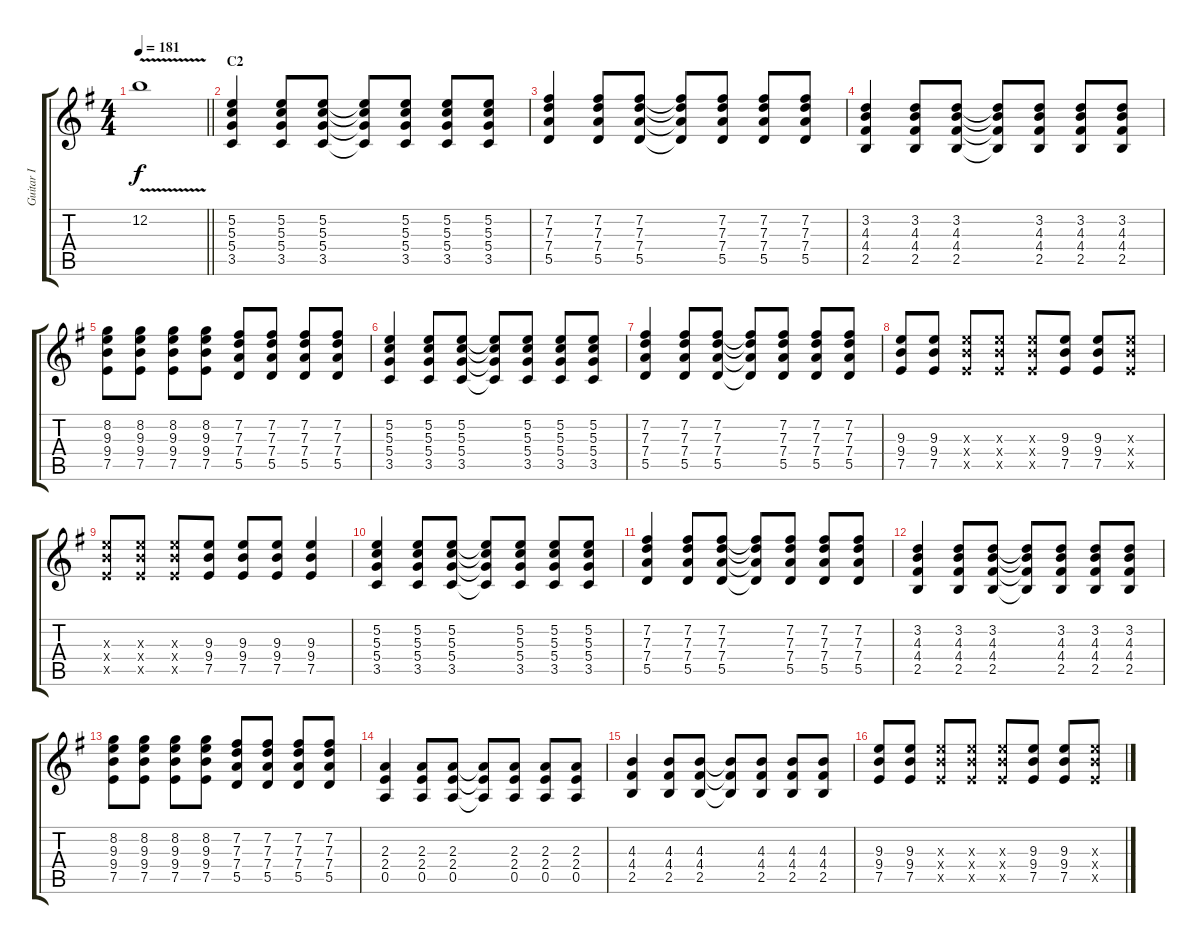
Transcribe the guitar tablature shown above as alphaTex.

\track ("Guitar I" "Guitar I") {instrument distortionguitar}
\staff {score tabs}
\tuning (E4 B3 G3 D3 A2 E2) {hide}
\ts (4 4)
\tempo 181
\clef g2
\barLineRight lightlight
\ks g
12.2{v t}.1{dy f} |
\section ("" "C2")
(5.2 5.3 5.4 3.5).4 (5.2 5.3 5.4 3.5).8 (5.2 5.3 5.4 3.5).8 (5.2{t} 5.3{t} 5.4{t} 3.5{t}).8 (5.2 5.3 5.4 3.5).8 (5.2 5.3 5.4 3.5).8 (5.2 5.3 5.4 3.5).8 |
(7.2 7.3 7.4 5.5).4 (7.2 7.3 7.4 5.5).8 (7.2 7.3 7.4 5.5).8 (7.2{t} 7.3{t} 7.4{t} 5.5{t}).8 (7.2 7.3 7.4 5.5).8 (7.2 7.3 7.4 5.5).8 (7.2 7.3 7.4 5.5).8 |
(3.2 4.3 4.4 2.5).4 (3.2 4.3 4.4 2.5).8 (3.2 4.3 4.4 2.5).8 (3.2{t} 4.3{t} 4.4{t} 2.5{t}).8 (3.2 4.3 4.4 2.5).8 (3.2 4.3 4.4 2.5).8 (3.2 4.3 4.4 2.5).8 |
(8.2 9.3 9.4 7.5).8 (8.2 9.3 9.4 7.5).8 (8.2 9.3 9.4 7.5).8 (8.2 9.3 9.4 7.5).8 (7.2 7.3 7.4 5.5).8 (7.2 7.3 7.4 5.5).8 (7.2 7.3 7.4 5.5).8 (7.2 7.3 7.4 5.5).8 |
(5.2 5.3 5.4 3.5).4 (5.2 5.3 5.4 3.5).8 (5.2 5.3 5.4 3.5).8 (5.2{t} 5.3{t} 5.4{t} 3.5{t}).8 (5.2 5.3 5.4 3.5).8 (5.2 5.3 5.4 3.5).8 (5.2 5.3 5.4 3.5).8 |
(7.2 7.3 7.4 5.5).4 (7.2 7.3 7.4 5.5).8 (7.2 7.3 7.4 5.5).8 (7.2{t} 7.3{t} 7.4{t} 5.5{t}).8 (7.2 7.3 7.4 5.5).8 (7.2 7.3 7.4 5.5).8 (7.2 7.3 7.4 5.5).8 |
(9.3 9.4 7.5).8 (9.3 9.4 7.5).8 (9.3{x} 9.4{x} 7.5{x}).8 (9.3{x} 9.4{x} 7.5{x}).8 (9.3{x} 9.4{x} 7.5{x}).8 (9.3 9.4 7.5).8 (9.3 9.4 7.5).8 (9.3{x} 9.4{x} 7.5{x}).8 |
(9.3{x} 9.4{x} 7.5{x}).8 (9.3{x} 9.4{x} 7.5{x}).8 (9.3{x} 9.4{x} 7.5{x}).8 (9.3 9.4 7.5).8 (9.3 9.4 7.5).8 (9.3 9.4 7.5).8 (9.3 9.4 7.5).4 |
(5.2 5.3 5.4 3.5).4 (5.2 5.3 5.4 3.5).8 (5.2 5.3 5.4 3.5).8 (5.2{t} 5.3{t} 5.4{t} 3.5{t}).8 (5.2 5.3 5.4 3.5).8 (5.2 5.3 5.4 3.5).8 (5.2 5.3 5.4 3.5).8 |
(7.2 7.3 7.4 5.5).4 (7.2 7.3 7.4 5.5).8 (7.2 7.3 7.4 5.5).8 (7.2{t} 7.3{t} 7.4{t} 5.5{t}).8 (7.2 7.3 7.4 5.5).8 (7.2 7.3 7.4 5.5).8 (7.2 7.3 7.4 5.5).8 |
(3.2 4.3 4.4 2.5).4 (3.2 4.3 4.4 2.5).8 (3.2 4.3 4.4 2.5).8 (3.2{t} 4.3{t} 4.4{t} 2.5{t}).8 (3.2 4.3 4.4 2.5).8 (3.2 4.3 4.4 2.5).8 (3.2 4.3 4.4 2.5).8 |
(8.2 9.3 9.4 7.5).8 (8.2 9.3 9.4 7.5).8 (8.2 9.3 9.4 7.5).8 (8.2 9.3 9.4 7.5).8 (7.2 7.3 7.4 5.5).8 (7.2 7.3 7.4 5.5).8 (7.2 7.3 7.4 5.5).8 (7.2 7.3 7.4 5.5).8 |
(2.3 2.4 0.5).4 (2.3 2.4 0.5).8 (2.3 2.4 0.5).8 (2.3{t} 2.4{t} 0.5{t}).8 (2.3 2.4 0.5).8 (2.3 2.4 0.5).8 (2.3 2.4 0.5).8 |
(4.3 4.4 2.5).4 (4.3 4.4 2.5).8 (4.3 4.4 2.5).8 (4.3{t} 4.4{t} 2.5{t}).8 (4.3 4.4 2.5).8 (4.3 4.4 2.5).8 (4.3 4.4 2.5).8 |
(9.3 9.4 7.5).8 (9.3 9.4 7.5).8 (9.3{x} 9.4{x} 7.5{x}).8 (9.3{x} 9.4{x} 7.5{x}).8 (9.3{x} 9.4{x} 7.5{x}).8 (9.3 9.4 7.5).8 (9.3 9.4 7.5).8 (9.3{x} 9.4{x} 7.5{x}).8
